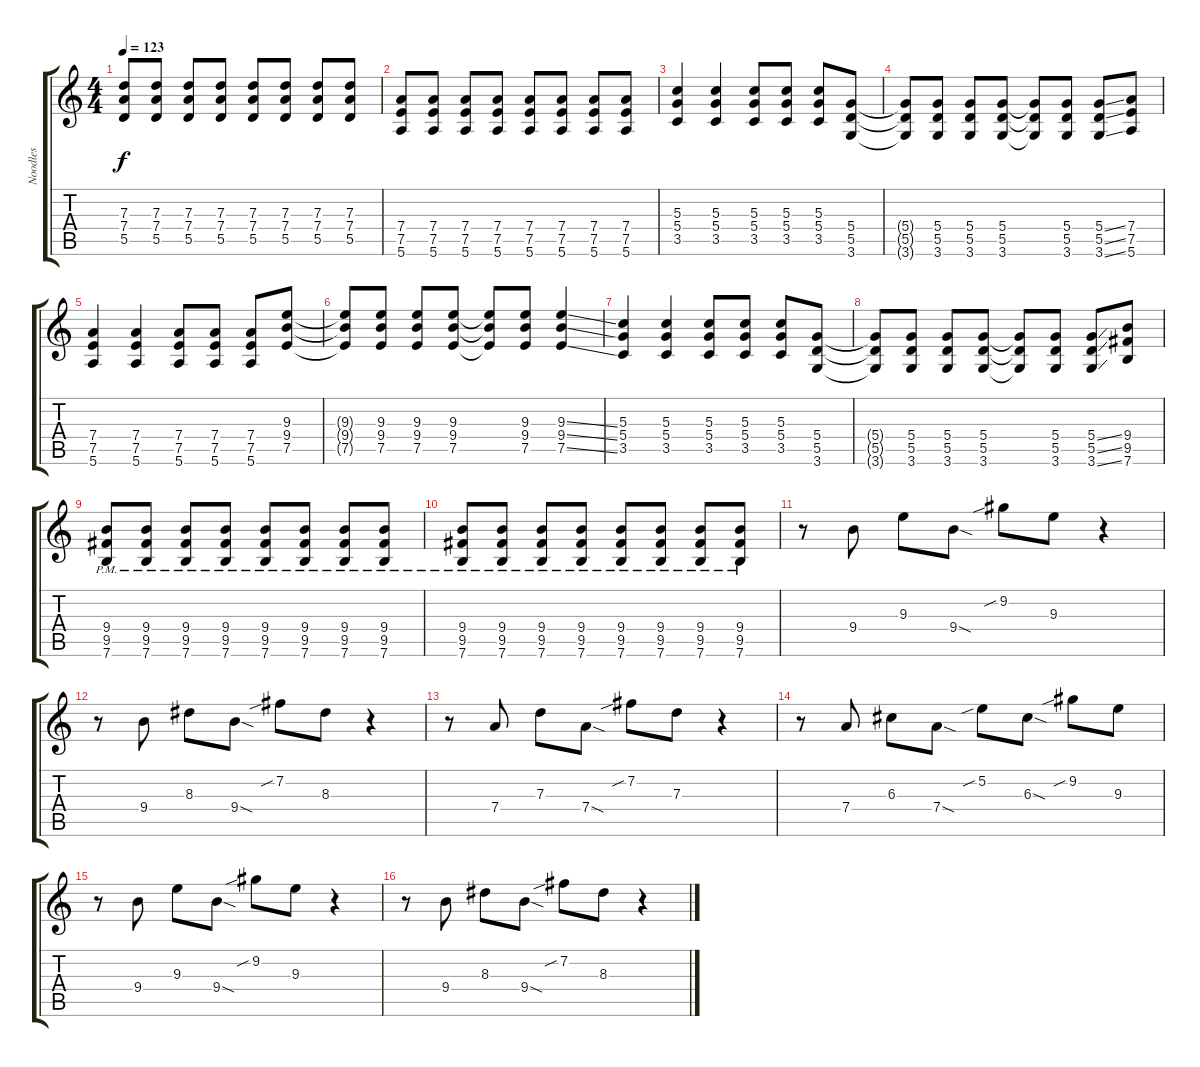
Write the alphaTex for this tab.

\track ("Noodles" "Noodles") {instrument distortionguitar}
\staff {score tabs}
\tuning (E4 B3 G3 D3 A2 E2) {hide}
\ts (4 4)
\tempo 123
\clef g2
\ks c
(7.3 7.4 5.5).8{dy f} (7.3 7.4 5.5).8 (7.3 7.4 5.5).8 (7.3 7.4 5.5).8 (7.3 7.4 5.5).8 (7.3 7.4 5.5).8 (7.3 7.4 5.5).8 (7.3 7.4 5.5).8 |
(7.4 7.5 5.6).8 (7.4 7.5 5.6).8 (7.4 7.5 5.6).8 (7.4 7.5 5.6).8 (7.4 7.5 5.6).8 (7.4 7.5 5.6).8 (7.4 7.5 5.6).8 (7.4 7.5 5.6).8 |
(5.3 5.4 3.5).4 (5.3 5.4 3.5).4 (5.3 5.4 3.5).8 (5.3 5.4 3.5).8 (5.3 5.4 3.5).8 (5.4 5.5 3.6).8 |
(5.4{t} 5.5{t} 3.6{t}).8 (5.4 5.5 3.6).8 (5.4 5.5 3.6).8 (5.4 5.5 3.6).8 (5.4{t} 5.5{t} 3.6{t}).8 (5.4 5.5 3.6).8 (5.4{ss} 5.5{ss} 3.6{ss}).8 (7.4 7.5 5.6).8 |
(7.4 7.5 5.6).4 (7.4 7.5 5.6).4 (7.4 7.5 5.6).8 (7.4 7.5 5.6).8 (7.4 7.5 5.6).8 (9.3 9.4 7.5).8 |
(9.3{t} 9.4{t} 7.5{t}).8 (9.3 9.4 7.5).8 (9.3 9.4 7.5).8 (9.3 9.4 7.5).8 (9.3{t} 9.4{t} 7.5{t}).8 (9.3 9.4 7.5).8 (9.3{ss} 9.4{ss} 7.5{ss}).4 |
(5.3 5.4 3.5).4 (5.3 5.4 3.5).4 (5.3 5.4 3.5).8 (5.3 5.4 3.5).8 (5.3 5.4 3.5).8 (5.4 5.5 3.6).8 |
(5.4{t} 5.5{t} 3.6{t}).8 (5.4 5.5 3.6).8 (5.4 5.5 3.6).8 (5.4 5.5 3.6).8 (5.4{t} 5.5{t} 3.6{t}).8 (5.4 5.5 3.6).8 (5.4{ss} 5.5{ss} 3.6{ss}).8 (9.4 9.5 7.6).8 |
(9.4{pm} 9.5{pm} 7.6{pm}).8 (9.4{pm} 9.5{pm} 7.6{pm}).8 (9.4{pm} 9.5{pm} 7.6{pm}).8 (9.4{pm} 9.5{pm} 7.6{pm}).8 (9.4{pm} 9.5{pm} 7.6{pm}).8 (9.4{pm} 9.5{pm} 7.6{pm}).8 (9.4{pm} 9.5{pm} 7.6{pm}).8 (9.4{pm} 9.5{pm} 7.6{pm}).8 |
(9.4{pm} 9.5{pm} 7.6{pm}).8 (9.4{pm} 9.5{pm} 7.6{pm}).8 (9.4{pm} 9.5{pm} 7.6{pm}).8 (9.4{pm} 9.5{pm} 7.6{pm}).8 (9.4{pm} 9.5{pm} 7.6{pm}).8 (9.4{pm} 9.5{pm} 7.6{pm}).8 (9.4{pm} 9.5{pm} 7.6{pm}).8 (9.4{pm} 9.5{pm} 7.6{pm}).8 |
r.8 9.4.8 9.3.8 9.4{sod}.8 9.2{sib}.8 9.3.8 r.4 |
r.8 9.4.8 8.3.8 9.4{sod}.8 7.2{sib}.8 8.3.8 r.4 |
r.8 7.4.8 7.3.8 7.4{sod}.8 7.2{sib}.8 7.3.8 r.4 |
r.8 7.4.8 6.3.8 7.4{sod}.8 5.2{sib}.8 6.3{sod}.8 9.2{sib}.8 9.3.8 |
r.8 9.4.8 9.3.8 9.4{sod}.8 9.2{sib}.8 9.3.8 r.4 |
r.8 9.4.8 8.3.8 9.4{sod}.8 7.2{sib}.8 8.3.8 r.4
